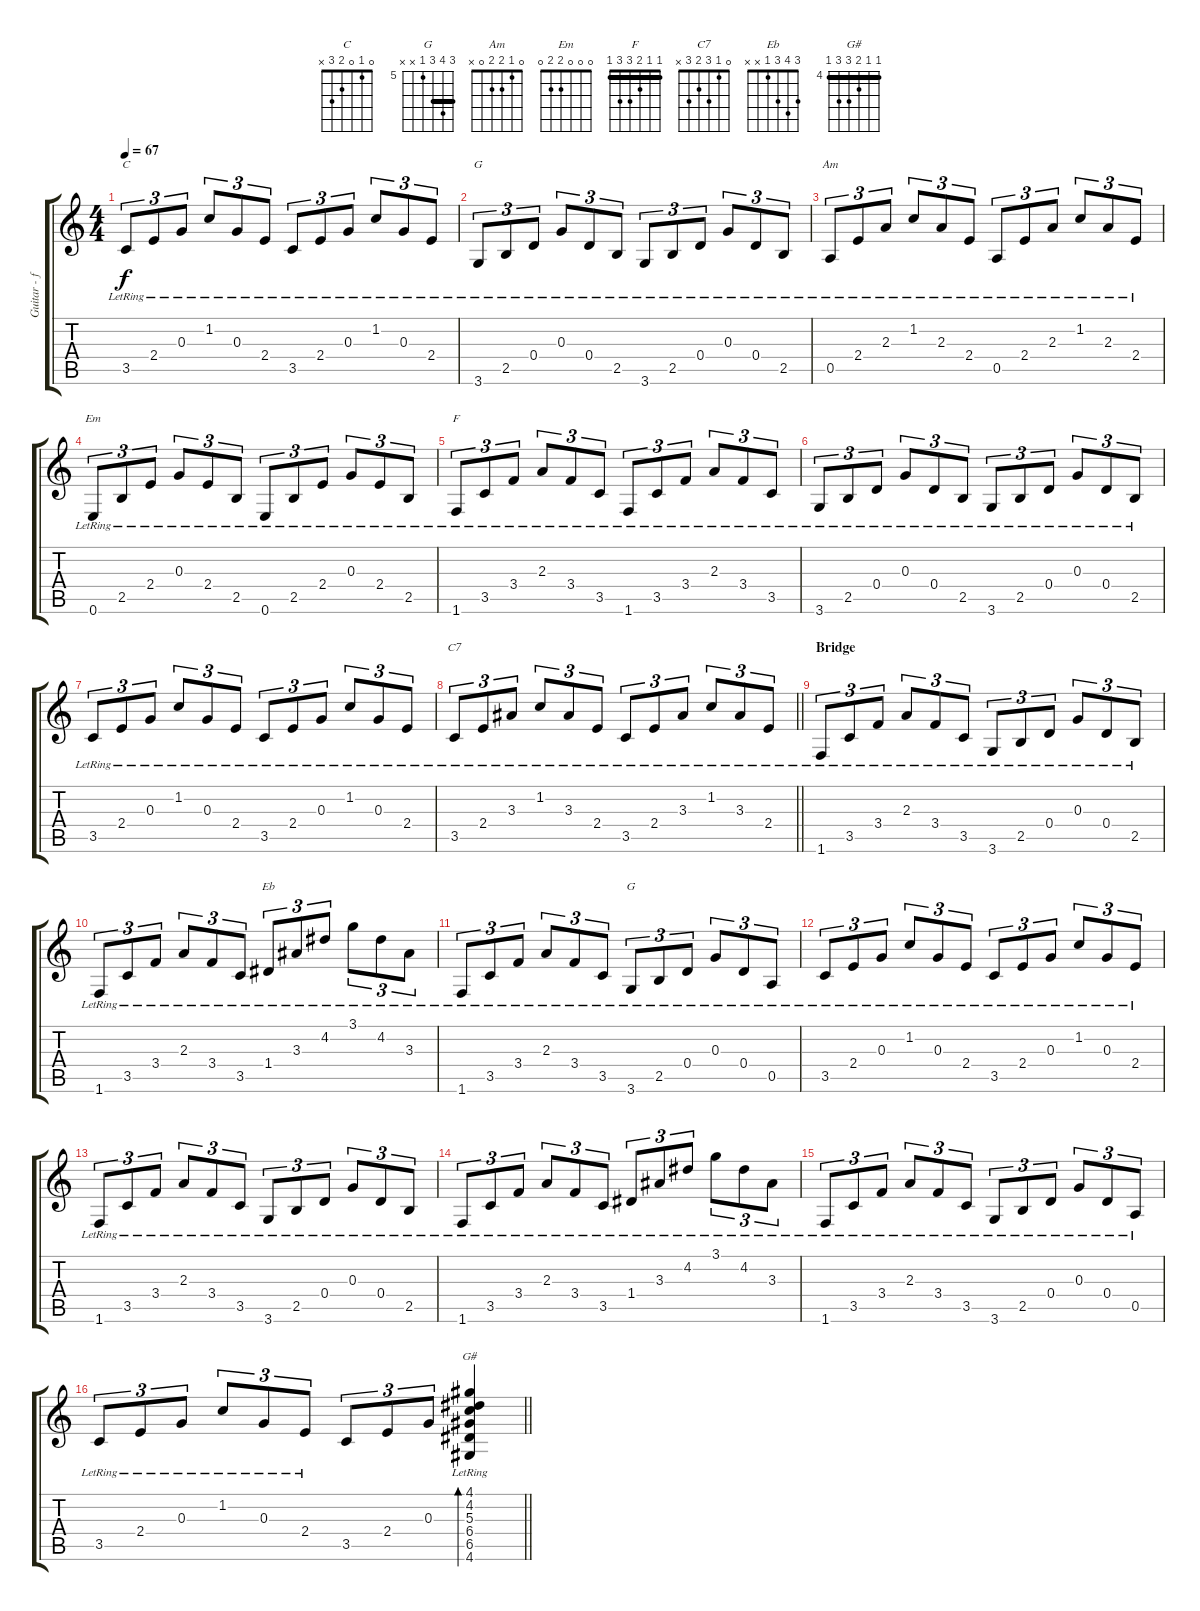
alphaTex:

\track ("Guitar - fingerstyle" "Guitar - f") {instrument electricguitarjazz}
\staff {score tabs}
\tuning (E4 B3 G3 D3 A2 E2) {hide}
\chord ("C" 0 1 0 2 3 x)
\chord ("G" 3 0 0 0 2 3)
\chord ("Am" 0 1 2 2 0 x)
\chord ("Em" 0 0 0 2 2 0)
\chord ("F" 1 1 2 3 3 1) {barre 1}
\chord ("C7" 0 1 3 2 3 x)
\chord ("Eb" 3 4 3 1 x x) {barre 1}
\chord ("G" 7 8 7 5 x x) {firstfret 5 barre 7}
\chord ("G#" 4 4 5 6 6 4) {firstfret 4 barre 4}
\ts (4 4)
\tempo 67
\clef g2
\ks c
3.5{lr}.8{tu (3 2) ch "C" dy f} 2.4{lr}.8{tu (3 2)} 0.3{lr}.8{tu (3 2)} 1.2{lr}.8{tu (3 2)} 0.3{lr}.8{tu (3 2)} 2.4{lr}.8{tu (3 2)} 3.5{lr}.8{tu (3 2)} 2.4{lr}.8{tu (3 2)} 0.3{lr}.8{tu (3 2)} 1.2{lr}.8{tu (3 2)} 0.3{lr}.8{tu (3 2)} 2.4{lr}.8{tu (3 2)} |
3.6{lr}.8{tu (3 2) ch "G"} 2.5{lr}.8{tu (3 2)} 0.4{lr}.8{tu (3 2)} 0.3{lr}.8{tu (3 2)} 0.4{lr}.8{tu (3 2)} 2.5{lr}.8{tu (3 2)} 3.6{lr}.8{tu (3 2)} 2.5{lr}.8{tu (3 2)} 0.4{lr}.8{tu (3 2)} 0.3{lr}.8{tu (3 2)} 0.4{lr}.8{tu (3 2)} 2.5{lr}.8{tu (3 2)} |
0.5{lr}.8{tu (3 2) ch "Am"} 2.4{lr}.8{tu (3 2)} 2.3{lr}.8{tu (3 2)} 1.2{lr}.8{tu (3 2)} 2.3{lr}.8{tu (3 2)} 2.4{lr}.8{tu (3 2)} 0.5{lr}.8{tu (3 2)} 2.4{lr}.8{tu (3 2)} 2.3{lr}.8{tu (3 2)} 1.2{lr}.8{tu (3 2)} 2.3{lr}.8{tu (3 2)} 2.4{lr}.8{tu (3 2)} |
0.6{lr}.8{tu (3 2) ch "Em"} 2.5{lr}.8{tu (3 2)} 2.4{lr}.8{tu (3 2)} 0.3{lr}.8{tu (3 2)} 2.4{lr}.8{tu (3 2)} 2.5{lr}.8{tu (3 2)} 0.6{lr}.8{tu (3 2)} 2.5{lr}.8{tu (3 2)} 2.4{lr}.8{tu (3 2)} 0.3{lr}.8{tu (3 2)} 2.4{lr}.8{tu (3 2)} 2.5{lr}.8{tu (3 2)} |
1.6{lr}.8{tu (3 2) ch "F"} 3.5{lr}.8{tu (3 2)} 3.4{lr}.8{tu (3 2)} 2.3{lr}.8{tu (3 2)} 3.4{lr}.8{tu (3 2)} 3.5{lr}.8{tu (3 2)} 1.6{lr}.8{tu (3 2)} 3.5{lr}.8{tu (3 2)} 3.4{lr}.8{tu (3 2)} 2.3{lr}.8{tu (3 2)} 3.4{lr}.8{tu (3 2)} 3.5{lr}.8{tu (3 2)} |
3.6{lr}.8{tu (3 2)} 2.5{lr}.8{tu (3 2)} 0.4{lr}.8{tu (3 2)} 0.3{lr}.8{tu (3 2)} 0.4{lr}.8{tu (3 2)} 2.5{lr}.8{tu (3 2)} 3.6{lr}.8{tu (3 2)} 2.5{lr}.8{tu (3 2)} 0.4{lr}.8{tu (3 2)} 0.3{lr}.8{tu (3 2)} 0.4{lr}.8{tu (3 2)} 2.5{lr}.8{tu (3 2)} |
3.5{lr}.8{tu (3 2)} 2.4{lr}.8{tu (3 2)} 0.3{lr}.8{tu (3 2)} 1.2{lr}.8{tu (3 2)} 0.3{lr}.8{tu (3 2)} 2.4{lr}.8{tu (3 2)} 3.5{lr}.8{tu (3 2)} 2.4{lr}.8{tu (3 2)} 0.3{lr}.8{tu (3 2)} 1.2{lr}.8{tu (3 2)} 0.3{lr}.8{tu (3 2)} 2.4{lr}.8{tu (3 2)} |
\barLineRight lightlight
3.5{lr}.8{tu (3 2) ch "C7"} 2.4{lr}.8{tu (3 2)} 3.3{lr}.8{tu (3 2)} 1.2{lr}.8{tu (3 2)} 3.3{lr}.8{tu (3 2)} 2.4{lr}.8{tu (3 2)} 3.5{lr}.8{tu (3 2)} 2.4{lr}.8{tu (3 2)} 3.3{lr}.8{tu (3 2)} 1.2{lr}.8{tu (3 2)} 3.3{lr}.8{tu (3 2)} 2.4{lr}.8{tu (3 2)} |
\section ("" "Bridge")
1.6{lr}.8{tu (3 2)} 3.5{lr}.8{tu (3 2)} 3.4{lr}.8{tu (3 2)} 2.3{lr}.8{tu (3 2)} 3.4{lr}.8{tu (3 2)} 3.5{lr}.8{tu (3 2)} 3.6{lr}.8{tu (3 2)} 2.5{lr}.8{tu (3 2)} 0.4{lr}.8{tu (3 2)} 0.3{lr}.8{tu (3 2)} 0.4{lr}.8{tu (3 2)} 2.5{lr}.8{tu (3 2)} |
1.6{lr}.8{tu (3 2)} 3.5{lr}.8{tu (3 2)} 3.4{lr}.8{tu (3 2)} 2.3{lr}.8{tu (3 2)} 3.4{lr}.8{tu (3 2)} 3.5{lr}.8{tu (3 2)} 1.4{lr}.8{tu (3 2) ch "Eb"} 3.3{lr}.8{tu (3 2)} 4.2{lr}.8{tu (3 2)} 3.1{lr}.8{tu (3 2)} 4.2{lr}.8{tu (3 2)} 3.3{lr}.8{tu (3 2)} |
1.6{lr}.8{tu (3 2)} 3.5{lr}.8{tu (3 2)} 3.4{lr}.8{tu (3 2)} 2.3{lr}.8{tu (3 2)} 3.4{lr}.8{tu (3 2)} 3.5{lr}.8{tu (3 2)} 3.6{lr}.8{tu (3 2) ch "G"} 2.5{lr}.8{tu (3 2)} 0.4{lr}.8{tu (3 2)} 0.3{lr}.8{tu (3 2)} 0.4{lr}.8{tu (3 2)} 0.5{lr}.8{tu (3 2)} |
3.5{lr}.8{tu (3 2)} 2.4{lr}.8{tu (3 2)} 0.3{lr}.8{tu (3 2)} 1.2{lr}.8{tu (3 2)} 0.3{lr}.8{tu (3 2)} 2.4{lr}.8{tu (3 2)} 3.5{lr}.8{tu (3 2)} 2.4{lr}.8{tu (3 2)} 0.3{lr}.8{tu (3 2)} 1.2{lr}.8{tu (3 2)} 0.3{lr}.8{tu (3 2)} 2.4{lr}.8{tu (3 2)} |
1.6{lr}.8{tu (3 2)} 3.5{lr}.8{tu (3 2)} 3.4{lr}.8{tu (3 2)} 2.3{lr}.8{tu (3 2)} 3.4{lr}.8{tu (3 2)} 3.5{lr}.8{tu (3 2)} 3.6{lr}.8{tu (3 2)} 2.5{lr}.8{tu (3 2)} 0.4{lr}.8{tu (3 2)} 0.3{lr}.8{tu (3 2)} 0.4{lr}.8{tu (3 2)} 2.5{lr}.8{tu (3 2)} |
1.6{lr}.8{tu (3 2)} 3.5{lr}.8{tu (3 2)} 3.4{lr}.8{tu (3 2)} 2.3{lr}.8{tu (3 2)} 3.4{lr}.8{tu (3 2)} 3.5{lr}.8{tu (3 2)} 1.4{lr}.8{tu (3 2)} 3.3{lr}.8{tu (3 2)} 4.2{lr}.8{tu (3 2)} 3.1{lr}.8{tu (3 2)} 4.2{lr}.8{tu (3 2)} 3.3{lr}.8{tu (3 2)} |
1.6{lr}.8{tu (3 2)} 3.5{lr}.8{tu (3 2)} 3.4{lr}.8{tu (3 2)} 2.3{lr}.8{tu (3 2)} 3.4{lr}.8{tu (3 2)} 3.5{lr}.8{tu (3 2)} 3.6{lr}.8{tu (3 2)} 2.5{lr}.8{tu (3 2)} 0.4{lr}.8{tu (3 2)} 0.3{lr}.8{tu (3 2)} 0.4{lr}.8{tu (3 2)} 0.5{lr}.8{tu (3 2)} |
\barLineRight lightlight
3.5{lr}.8{tu (3 2)} 2.4{lr}.8{tu (3 2)} 0.3{lr}.8{tu (3 2)} 1.2{lr}.8{tu (3 2)} 0.3{lr}.8{tu (3 2)} 2.4{lr}.8{tu (3 2)} 3.5.8{tu (3 2)} 2.4.8{tu (3 2)} 0.3.8{tu (3 2)} (4.1{lr} 4.2{lr} 5.3{lr} 6.4{lr} 6.5{lr} 4.6{lr}).4{bd 30 ch "G#"}
